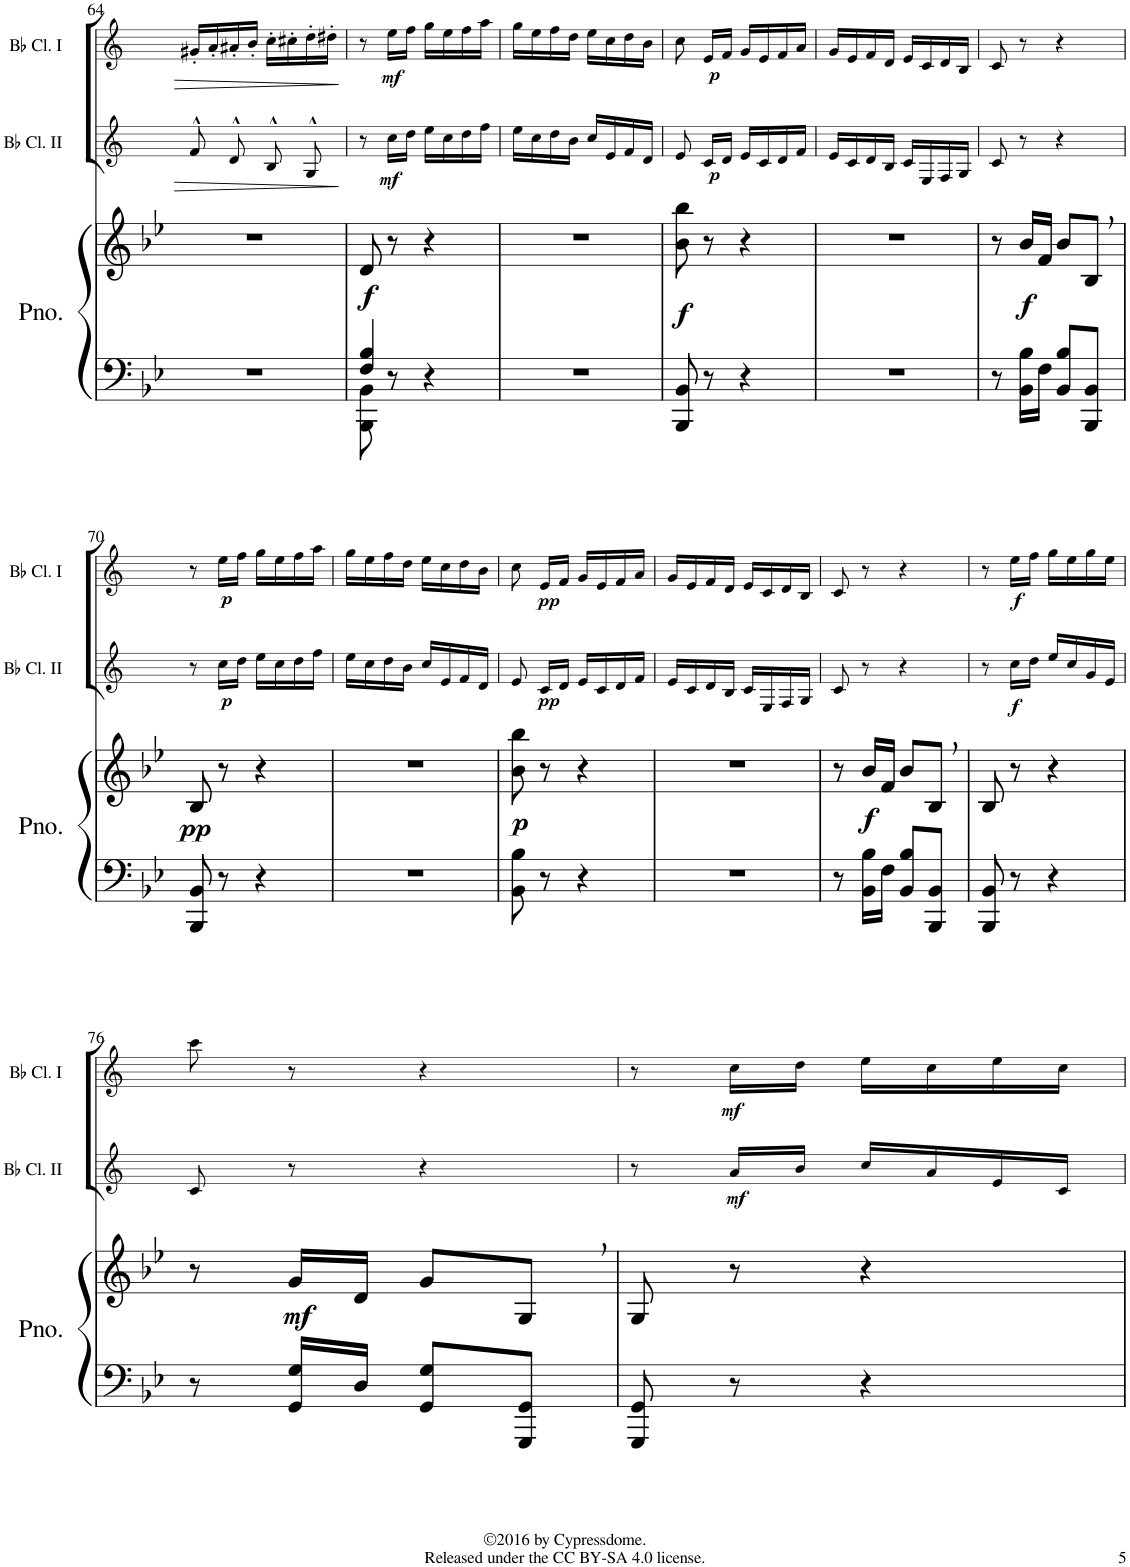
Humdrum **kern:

**kern	**kern	**dynam	**kern	**dynam	**kern	**dynam
*part3	*part3	*part3	*part2	*part2	*part1	*part1
*staff4	*staff3	*staff3/4	*staff2	*staff2	*staff1	*staff1
*I"Piano	*	*	*I"Bb Clarinet II	*	*I"Bb Clarinet I	*
*I'Pno.	*	*	*I'Bb Cl. II	*	*I'Bb Cl. I	*
!!LO:PB:g=z
*clefF4	*clefG2	*	*clefG2	*	*clefG2	*
*	*	*	*Trd1c2	*	*Trd1c2	*
*k[b-e-]	*k[b-e-]	*	*k[]	*	*k[]	*
*M2/4	*M2/4	*	*M2/4	*	*M2/4	*
=64	=64	=64	=64	=64	=64	=64
2r	2r	.	8f^^/	.	16g#X'/LL	.
.	.	.	.	.	16a'/	.
.	.	.	8d^^/	.	16a#X'/	.
.	.	.	.	.	16b'/JJ	.
.	.	.	8B^^/	.	16cc'\LL	.
.	.	.	.	.	16cc#X'\	.
.	.	.	8G^^/	.	16dd'\	.
.	.	.	.	.	16dd#X'\JJ	.
=65	=65	=65	=65	=65	=65	=65
*^	*	*	*	*	*	*
!	!	!	!LO:DY:b	!	!	!	!
8F/ 8B-/	8BBB-\ 8BB-\	8d/	f	8r	.	8r	.
!	!	!	!	!	!LO:DY:b	!	!LO:DY:b
8r	8ryy	8r	.	16cc\LL	mf	16ee\LL	mf
.	.	.	.	16dd\JJ	.	16ff\JJ	.
4r	4ryy	4r	.	16ee\LL	.	16gg\LL	.
.	.	.	.	16cc\	.	16ee\	.
.	.	.	.	16dd\	.	16ff\	.
.	.	.	.	16ff\JJ	.	16aa\JJ	.
*v	*v	*	*	*	*	*	*
=66	=66	=66	=66	=66	=66	=66
2r	2r	.	16ee\LL	.	16gg\LL	.
.	.	.	16cc\	.	16ee\	.
.	.	.	16dd\	.	16ff\	.
.	.	.	16b\JJ	.	16dd\JJ	.
.	.	.	16cc/LL	.	16ee\LL	.
.	.	.	16e/	.	16cc\	.
.	.	.	16f/	.	16dd\	.
.	.	.	16d/JJ	.	16b\JJ	.
=67	=67	=67	=67	=67	=67	=67
!	!	!LO:DY:b	!	!	!	!
8BBB-/ 8BB-/	8b-\ 8bb-\	f	8e/	.	8cc\	.
!	!	!	!	!LO:DY:b	!	!LO:DY:b
8r	8r	.	16c/LL	p	16e/LL	p
.	.	.	16d/JJ	.	16f/JJ	.
4r	4r	.	16e/LL	.	16g/LL	.
.	.	.	16c/	.	16e/	.
.	.	.	16d/	.	16f/	.
.	.	.	16f/JJ	.	16a/JJ	.
=68	=68	=68	=68	=68	=68	=68
2r	2r	.	16e/LL	.	16g/LL	.
.	.	.	16c/	.	16e/	.
.	.	.	16d/	.	16f/	.
.	.	.	16B/JJ	.	16d/JJ	.
.	.	.	16c/LL	.	16e/LL	.
.	.	.	16E/	.	16c/	.
.	.	.	16F/	.	16d/	.
.	.	.	16G/JJ	.	16B/JJ	.
=69	=69	=69	=69	=69	=69	=69
8r	8r	.	8c/	.	8c/	.
!	!	!LO:DY:b	!	!	!	!
16BB-\ 16B-\LL	16b-/LL	f	8r	.	8r	.
16F\JJ	16f/JJ	.	.	.	.	.
8BB-/ 8B-/L	8b-/L	.	4r	.	4r	.
8BBB-/ 8BB-/J	8B-,/J	.	.	.	.	.
!!LO:LB:g=z
=70	=70	=70	=70	=70	=70	=70
!	!	!LO:DY:b	!	!	!	!
8BBB-/ 8BB-/	8B-/	pp	8r	.	8r	.
!	!	!	!	!LO:DY:b	!	!LO:DY:b
8r	8r	.	16cc\LL	p	16ee\LL	p
.	.	.	16dd\JJ	.	16ff\JJ	.
4r	4r	.	16ee\LL	.	16gg\LL	.
.	.	.	16cc\	.	16ee\	.
.	.	.	16dd\	.	16ff\	.
.	.	.	16ff\JJ	.	16aa\JJ	.
=71	=71	=71	=71	=71	=71	=71
2r	2r	.	16ee\LL	.	16gg\LL	.
.	.	.	16cc\	.	16ee\	.
.	.	.	16dd\	.	16ff\	.
.	.	.	16b\JJ	.	16dd\JJ	.
.	.	.	16cc/LL	.	16ee\LL	.
.	.	.	16e/	.	16cc\	.
.	.	.	16f/	.	16dd\	.
.	.	.	16d/JJ	.	16b\JJ	.
=72	=72	=72	=72	=72	=72	=72
!	!	!LO:DY:b	!	!	!	!
8BB-\ 8B-\	8b-\ 8bb-\	p	8e/	.	8cc\	.
!	!	!	!	!LO:DY:b	!	!LO:DY:b
8r	8r	.	16c/LL	pp	16e/LL	pp
.	.	.	16d/JJ	.	16f/JJ	.
4r	4r	.	16e/LL	.	16g/LL	.
.	.	.	16c/	.	16e/	.
.	.	.	16d/	.	16f/	.
.	.	.	16f/JJ	.	16a/JJ	.
=73	=73	=73	=73	=73	=73	=73
2r	2r	.	16e/LL	.	16g/LL	.
.	.	.	16c/	.	16e/	.
.	.	.	16d/	.	16f/	.
.	.	.	16B/JJ	.	16d/JJ	.
.	.	.	16c/LL	.	16e/LL	.
.	.	.	16E/	.	16c/	.
.	.	.	16F/	.	16d/	.
.	.	.	16G/JJ	.	16B/JJ	.
=74	=74	=74	=74	=74	=74	=74
8r	8r	.	8c/	.	8c/	.
!	!	!LO:DY:b	!	!	!	!
16BB-\ 16B-\LL	16b-/LL	f	8r	.	8r	.
16F\JJ	16f/JJ	.	.	.	.	.
8BB-/ 8B-/L	8b-/L	.	4r	.	4r	.
8BBB-/ 8BB-/J	8B-,/J	.	.	.	.	.
=75	=75	=75	=75	=75	=75	=75
8BBB-/ 8BB-/	8B-/	.	8r	.	8r	.
!	!	!	!	!LO:DY:b	!	!LO:DY:b
8r	8r	.	16cc\LL	f	16ee\LL	f
.	.	.	16dd\JJ	.	16ff\JJ	.
4r	4r	.	16ee/LL	.	16gg\LL	.
.	.	.	16cc/	.	16ee\	.
.	.	.	16g/	.	16gg\	.
.	.	.	16e/JJ	.	16ee\JJ	.
!!LO:LB:g=z
=76	=76	=76	=76	=76	=76	=76
8r	8r	.	8c/	.	8ccc\	.
!	!	!LO:DY:b	!	!	!	!
16GG/ 16G/LL	16g/LL	mf	8r	.	8r	.
16D/JJ	16d/JJ	.	.	.	.	.
8GG/ 8G/L	8g/L	.	4r	.	4r	.
8GGG/ 8GG/J	8G,/J	.	.	.	.	.
=77	=77	=77	=77	=77	=77	=77
8GGG/ 8GG/	8G/	.	8r	.	8r	.
!	!	!	!	!LO:DY:b	!	!LO:DY:b
8r	8r	.	16a/LL	mf	16cc\LL	mf
.	.	.	16b/JJ	.	16dd\JJ	.
4r	4r	.	16cc/LL	.	16ee\LL	.
.	.	.	16a/	.	16cc\	.
.	.	.	16e/	.	16ee\	.
.	.	.	16c/JJ	.	16cc\JJ	.
=	=	=	=	=	=	=
*-	*-	*-	*-	*-	*-	*-
